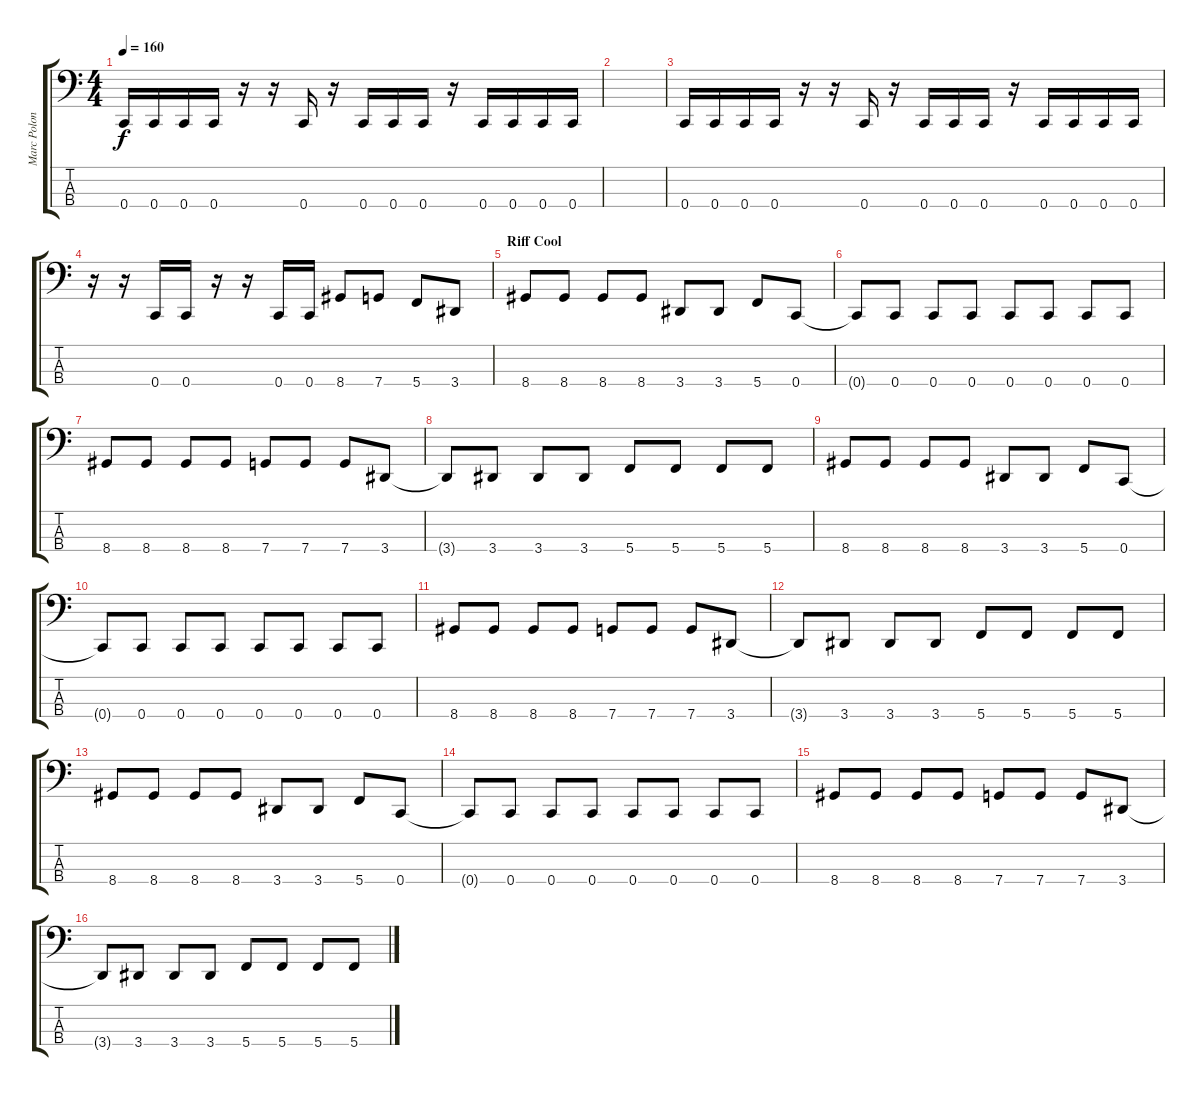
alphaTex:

\track ("Marc Poloncak" "Marc Polon") {instrument electricbassfinger}
\staff {score tabs}
\tuning (F2 C2 G1 C1) {hide}
\ts (4 4)
\tempo 160
\clef f4
\ks c
0.4.16{dy f} 0.4.16 0.4.16 0.4.16 r.16 r.16 0.4.16 r.16 0.4.16 0.4.16 0.4.16 r.16 0.4.16 0.4.16 0.4.16 0.4.16 |
|
0.4.16 0.4.16 0.4.16 0.4.16 r.16 r.16 0.4.16 r.16 0.4.16 0.4.16 0.4.16 r.16 0.4.16 0.4.16 0.4.16 0.4.16 |
r.16 r.16 0.4.16 0.4.16 r.16 r.16 0.4.16 0.4.16 8.4.8 7.4.8 5.4.8 3.4.8 |
\section ("" "Riff Cool")
8.4.8 8.4.8 8.4.8 8.4.8 3.4.8 3.4.8 5.4.8 0.4.8 |
0.4{t}.8 0.4.8 0.4.8 0.4.8 0.4.8 0.4.8 0.4.8 0.4.8 |
8.4.8 8.4.8 8.4.8 8.4.8 7.4.8 7.4.8 7.4.8 3.4.8 |
3.4{t}.8 3.4.8 3.4.8 3.4.8 5.4.8 5.4.8 5.4.8 5.4.8 |
8.4.8 8.4.8 8.4.8 8.4.8 3.4.8 3.4.8 5.4.8 0.4.8 |
0.4{t}.8 0.4.8 0.4.8 0.4.8 0.4.8 0.4.8 0.4.8 0.4.8 |
8.4.8 8.4.8 8.4.8 8.4.8 7.4.8 7.4.8 7.4.8 3.4.8 |
3.4{t}.8 3.4.8 3.4.8 3.4.8 5.4.8 5.4.8 5.4.8 5.4.8 |
8.4.8 8.4.8 8.4.8 8.4.8 3.4.8 3.4.8 5.4.8 0.4.8 |
0.4{t}.8 0.4.8 0.4.8 0.4.8 0.4.8 0.4.8 0.4.8 0.4.8 |
8.4.8 8.4.8 8.4.8 8.4.8 7.4.8 7.4.8 7.4.8 3.4.8 |
3.4{t}.8 3.4.8 3.4.8 3.4.8 5.4.8 5.4.8 5.4.8 5.4.8
